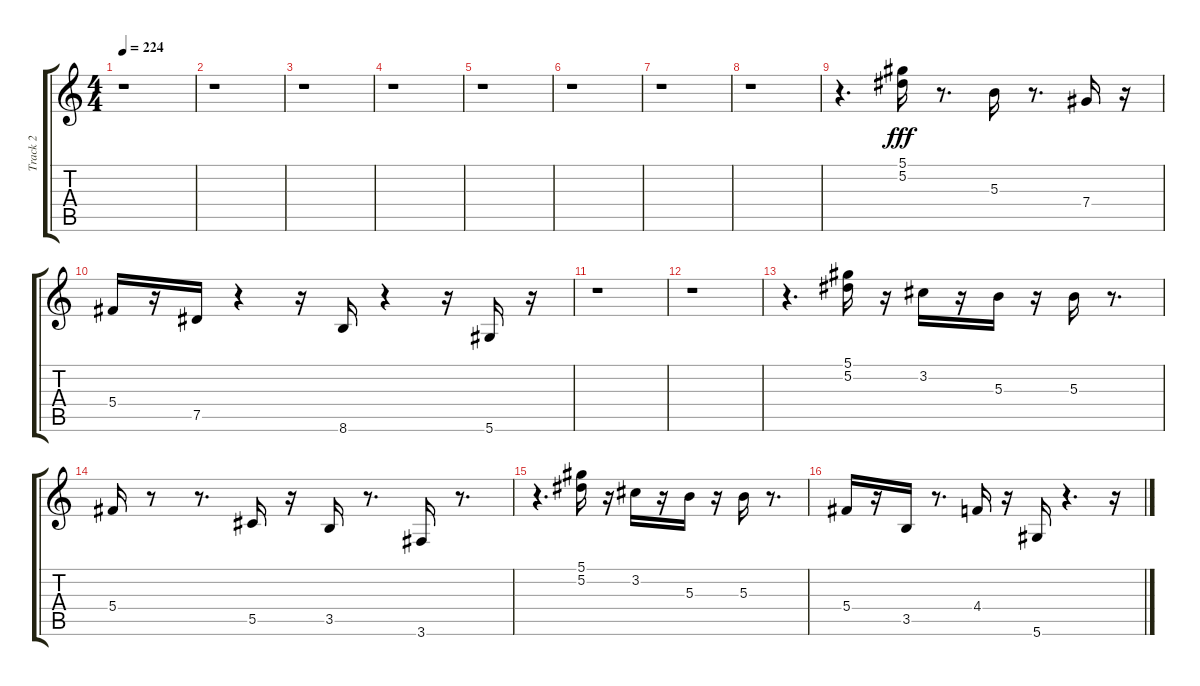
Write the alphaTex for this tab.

\track ("Track 2" "Track 2") {instrument electricguitarmuted}
\staff {score tabs}
\tuning (Eb4 Bb3 Gb3 Db3 Ab2 Eb2) {hide}
\ts (4 4)
\tempo 224
\clef g2
\ks c
r.1{dy mf} |
r.1 |
r.1 |
r.1 |
r.1 |
r.1 |
r.1 |
r.1 |
r.4{d} (5.1 5.2).16{dy fff} r.8{d} 5.3.16 r.8{d} 7.4.16 r.16 |
5.4.16 r.16 7.5.16 r.4 r.16 8.6.16 r.4 r.16 5.6.16 r.16 |
r.1 |
r.1 |
r.4{d} (5.1 5.2).16 r.16 3.2.16 r.16 5.3.16 r.16 5.3.16 r.8{d} |
5.4.16 r.8 r.8{d} 5.5.16 r.16 3.5.16 r.8{d} 3.6.16 r.8{d} |
r.4{d} (5.1 5.2).16 r.16 3.2.16 r.16 5.3.16 r.16 5.3.16 r.8{d} |
5.4.16 r.16 3.5.16 r.8{d} 4.4.16 r.16 5.6.16 r.4{d} r.16
